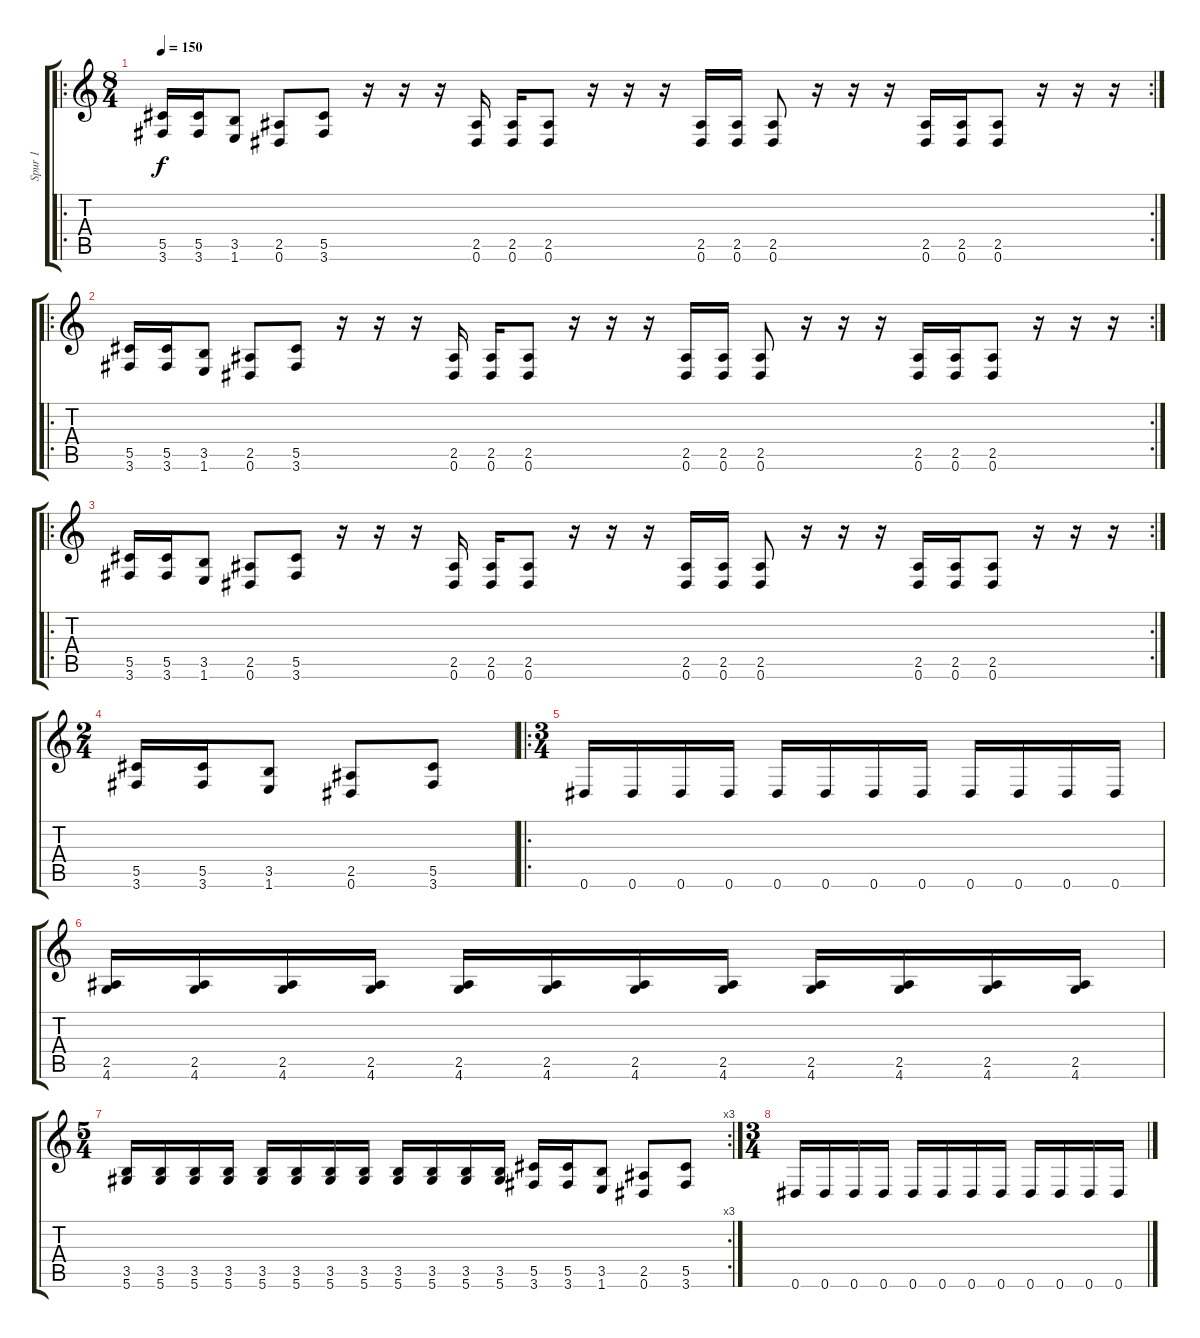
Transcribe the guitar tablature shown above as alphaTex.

\track ("Spur 1" "Spur 1") {instrument distortionguitar}
\staff {score tabs}
\tuning (Eb4 Bb3 Gb3 Db3 Ab2 Eb2) {hide}
\ro
\rc 2
\ts (8 4)
\tempo 150
\clef g2
\ks c
(5.5 3.6).16{dy f instrument distortionguitar} (5.5 3.6).16 (3.5 1.6).8 (2.5 0.6).8 (5.5 3.6).8 r.16 r.16 r.16 (2.5 0.6).16 (2.5 0.6).16 (2.5 0.6).8 r.16 r.16 r.16 (2.5 0.6).16 (2.5 0.6).16 (2.5 0.6).8 r.16 r.16 r.16 (2.5 0.6).16 (2.5 0.6).16 (2.5 0.6).8 r.16 r.16 r.16 |
\ro
\rc 2
(5.5 3.6).16 (5.5 3.6).16 (3.5 1.6).8 (2.5 0.6).8 (5.5 3.6).8 r.16 r.16 r.16 (2.5 0.6).16 (2.5 0.6).16 (2.5 0.6).8 r.16 r.16 r.16 (2.5 0.6).16 (2.5 0.6).16 (2.5 0.6).8 r.16 r.16 r.16 (2.5 0.6).16 (2.5 0.6).16 (2.5 0.6).8 r.16 r.16 r.16 |
\ro
\rc 2
(5.5 3.6).16 (5.5 3.6).16 (3.5 1.6).8 (2.5 0.6).8 (5.5 3.6).8 r.16 r.16 r.16 (2.5 0.6).16 (2.5 0.6).16 (2.5 0.6).8 r.16 r.16 r.16 (2.5 0.6).16 (2.5 0.6).16 (2.5 0.6).8 r.16 r.16 r.16 (2.5 0.6).16 (2.5 0.6).16 (2.5 0.6).8 r.16 r.16 r.16 |
\ts (2 4)
(5.5 3.6).16 (5.5 3.6).16 (3.5 1.6).8 (2.5 0.6).8 (5.5 3.6).8 |
\ro
\ts (3 4)
0.6.16 0.6.16 0.6.16 0.6.16 0.6.16 0.6.16 0.6.16 0.6.16 0.6.16 0.6.16 0.6.16 0.6.16 |
(2.5 4.6).16 (2.5 4.6).16 (2.5 4.6).16 (2.5 4.6).16 (2.5 4.6).16 (2.5 4.6).16 (2.5 4.6).16 (2.5 4.6).16 (2.5 4.6).16 (2.5 4.6).16 (2.5 4.6).16 (2.5 4.6).16 |
\rc 3
\ts (5 4)
(3.5 5.6).16 (3.5 5.6).16 (3.5 5.6).16 (3.5 5.6).16 (3.5 5.6).16 (3.5 5.6).16 (3.5 5.6).16 (3.5 5.6).16 (3.5 5.6).16 (3.5 5.6).16 (3.5 5.6).16 (3.5 5.6).16 (5.5 3.6).16 (5.5 3.6).16 (3.5 1.6).8 (2.5 0.6).8 (5.5 3.6).8 |
\ts (3 4)
0.6.16 0.6.16 0.6.16 0.6.16 0.6.16 0.6.16 0.6.16 0.6.16 0.6.16 0.6.16 0.6.16 0.6.16
